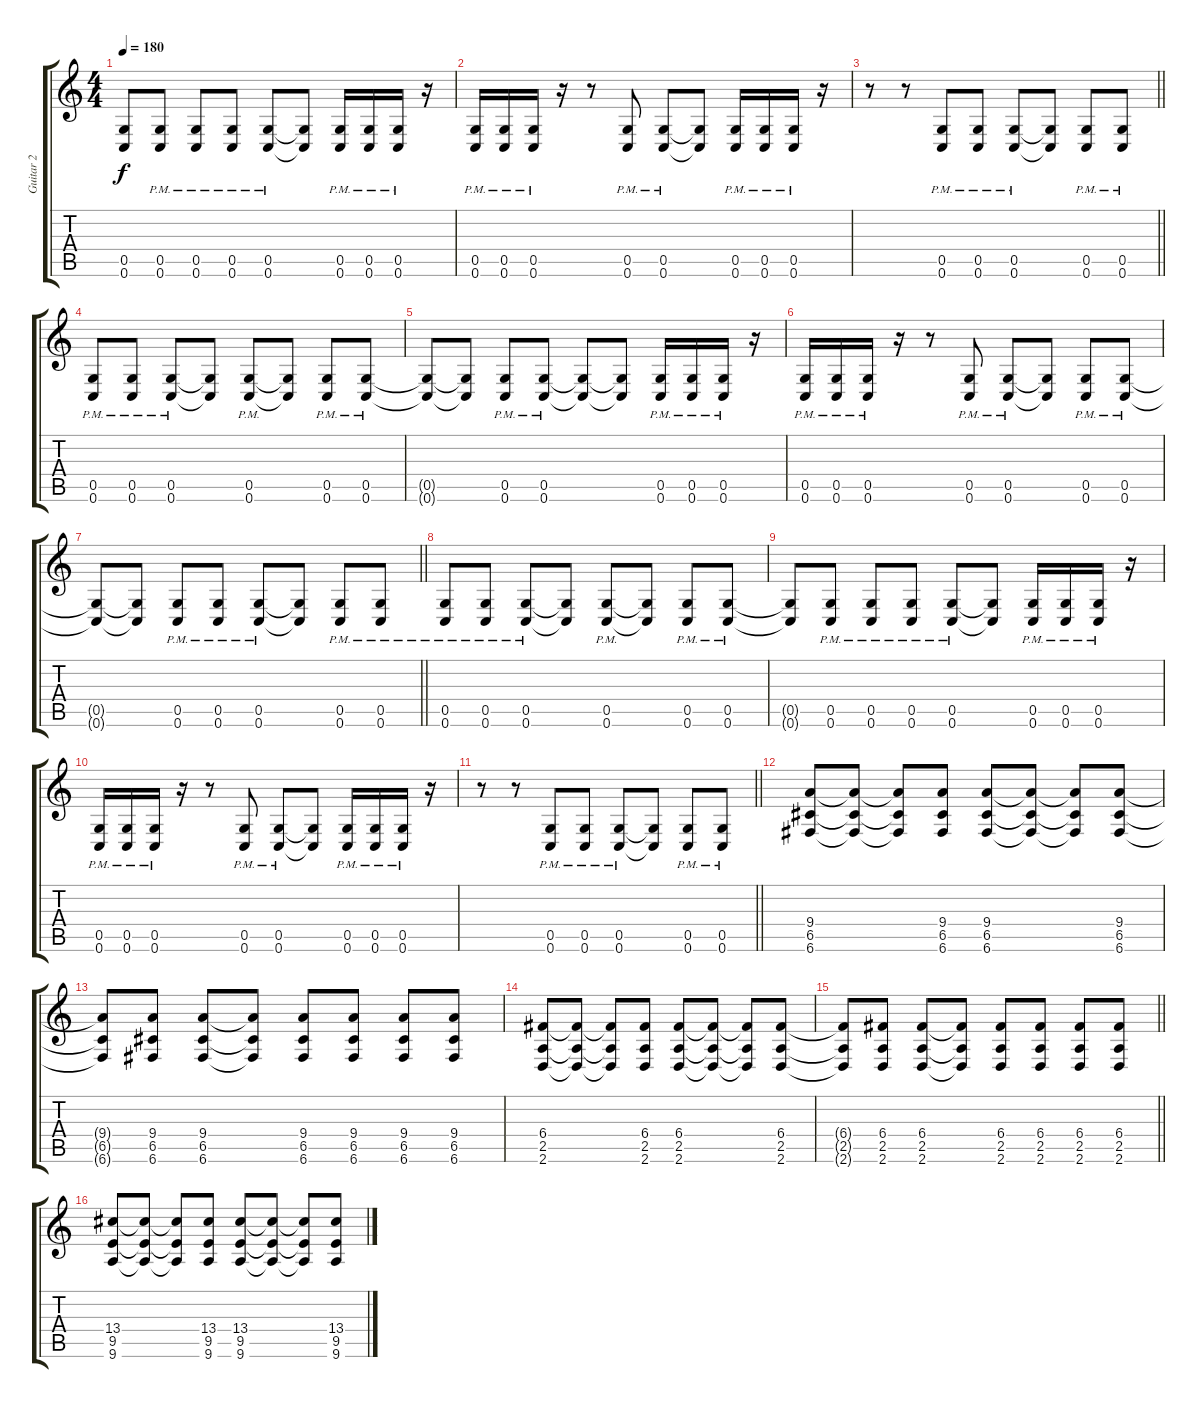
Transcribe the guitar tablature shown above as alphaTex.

\track ("Guitar 2" "Guitar 2") {instrument distortionguitar}
\staff {score tabs}
\tuning (D4 A3 F3 C3 G2 C2) {hide}
\ts (4 4)
\tempo 180
\clef g2
\ks c
(0.5{t} 0.6{t}).8{dy f} (0.5{pm} 0.6{pm}).8 (0.5{pm} 0.6{pm}).8 (0.5{pm} 0.6{pm}).8 (0.5{pm} 0.6{pm}).8 (0.5{t} 0.6{t}).8 (0.5{pm} 0.6{pm}).16 (0.5{pm} 0.6{pm}).16 (0.5{pm} 0.6{pm}).16 r.16 |
(0.5{pm} 0.6{pm}).16 (0.5{pm} 0.6{pm}).16 (0.5{pm} 0.6{pm}).16 r.16 r.8 (0.5{pm} 0.6{pm}).8 (0.5{pm} 0.6{pm}).8 (0.5{t} 0.6{t}).8 (0.5{pm} 0.6{pm}).16 (0.5{pm} 0.6{pm}).16 (0.5{pm} 0.6{pm}).16 r.16 |
\barLineRight lightlight
r.8 r.8 (0.5{pm} 0.6{pm}).8 (0.5{pm} 0.6{pm}).8 (0.5{pm} 0.6{pm}).8 (0.5{t} 0.6{t}).8 (0.5{pm} 0.6{pm}).8 (0.5{pm} 0.6{pm}).8 |
(0.5{pm} 0.6{pm}).8 (0.5{pm} 0.6{pm}).8 (0.5{pm} 0.6{pm}).8 (0.5{t} 0.6{t}).8 (0.5{pm} 0.6{pm}).8 (0.5{t} 0.6{t}).8 (0.5{pm} 0.6{pm}).8 (0.5{pm} 0.6{pm}).8 |
(0.5{t} 0.6{t}).8 (0.5{t} 0.6{t}).8 (0.5{pm} 0.6{pm}).8 (0.5{pm} 0.6{pm}).8 (0.5{t} 0.6{t}).8 (0.5{t} 0.6{t}).8 (0.5{pm} 0.6{pm}).16 (0.5{pm} 0.6{pm}).16 (0.5{pm} 0.6{pm}).16 r.16 |
(0.5{pm} 0.6{pm}).16 (0.5{pm} 0.6{pm}).16 (0.5{pm} 0.6{pm}).16 r.16 r.8 (0.5{pm} 0.6{pm}).8 (0.5{pm} 0.6{pm}).8 (0.5{t} 0.6{t}).8 (0.5{pm} 0.6{pm}).8 (0.5{pm} 0.6{pm}).8 |
\barLineRight lightlight
(0.5{t} 0.6{t}).8 (0.5{t} 0.6{t}).8 (0.5{pm} 0.6{pm}).8 (0.5{pm} 0.6{pm}).8 (0.5{pm} 0.6{pm}).8 (0.5{t} 0.6{t}).8 (0.5{pm} 0.6{pm}).8 (0.5{pm} 0.6{pm}).8 |
(0.5{pm} 0.6{pm}).8 (0.5{pm} 0.6{pm}).8 (0.5{pm} 0.6{pm}).8 (0.5{t} 0.6{t}).8 (0.5{pm} 0.6{pm}).8 (0.5{t} 0.6{t}).8 (0.5{pm} 0.6{pm}).8 (0.5{pm} 0.6{pm}).8 |
(0.5{t} 0.6{t}).8 (0.5{pm} 0.6{pm}).8 (0.5{pm} 0.6{pm}).8 (0.5{pm} 0.6{pm}).8 (0.5{pm} 0.6{pm}).8 (0.5{t} 0.6{t}).8 (0.5{pm} 0.6{pm}).16 (0.5{pm} 0.6{pm}).16 (0.5{pm} 0.6{pm}).16 r.16 |
(0.5{pm} 0.6{pm}).16 (0.5{pm} 0.6{pm}).16 (0.5{pm} 0.6{pm}).16 r.16 r.8 (0.5{pm} 0.6{pm}).8 (0.5{pm} 0.6{pm}).8 (0.5{t} 0.6{t}).8 (0.5{pm} 0.6{pm}).16 (0.5{pm} 0.6{pm}).16 (0.5{pm} 0.6{pm}).16 r.16 |
\barLineRight lightlight
r.8 r.8 (0.5{pm} 0.6{pm}).8 (0.5{pm} 0.6{pm}).8 (0.5{pm} 0.6{pm}).8 (0.5{t} 0.6{t}).8 (0.5{pm} 0.6{pm}).8 (0.5{pm} 0.6{pm}).8 |
(9.4 6.5 6.6).8 (9.4{t} 6.5{t} 6.6{t}).8 (9.4{t} 6.5{t} 6.6{t}).8 (9.4 6.5 6.6).8 (9.4 6.5 6.6).8 (9.4{t} 6.5{t} 6.6{t}).8 (9.4{t} 6.5{t} 6.6{t}).8 (9.4 6.5 6.6).8 |
(9.4{t} 6.5{t} 6.6{t}).8 (9.4 6.5 6.6).8 (9.4 6.5 6.6).8 (9.4{t} 6.5{t} 6.6{t}).8 (9.4 6.5 6.6).8 (9.4 6.5 6.6).8 (9.4 6.5 6.6).8 (9.4 6.5 6.6).8 |
(6.4 2.5 2.6).8 (6.4{t} 2.5{t} 2.6{t}).8 (6.4{t} 2.5{t} 2.6{t}).8 (6.4 2.5 2.6).8 (6.4 2.5 2.6).8 (6.4{t} 2.5{t} 2.6{t}).8 (6.4{t} 2.5{t} 2.6{t}).8 (6.4 2.5 2.6).8 |
\barLineRight lightlight
(6.4{t} 2.5{t} 2.6{t}).8 (6.4 2.5 2.6).8 (6.4 2.5 2.6).8 (6.4{t} 2.5{t} 2.6{t}).8 (6.4 2.5 2.6).8 (6.4 2.5 2.6).8 (6.4 2.5 2.6).8 (6.4 2.5 2.6).8 |
(13.4 9.5 9.6).8 (13.4{t} 9.5{t} 9.6{t}).8 (13.4{t} 9.5{t} 9.6{t}).8 (13.4 9.5 9.6).8 (13.4 9.5 9.6).8 (13.4{t} 9.5{t} 9.6{t}).8 (13.4{t} 9.5{t} 9.6{t}).8 (13.4 9.5 9.6).8
